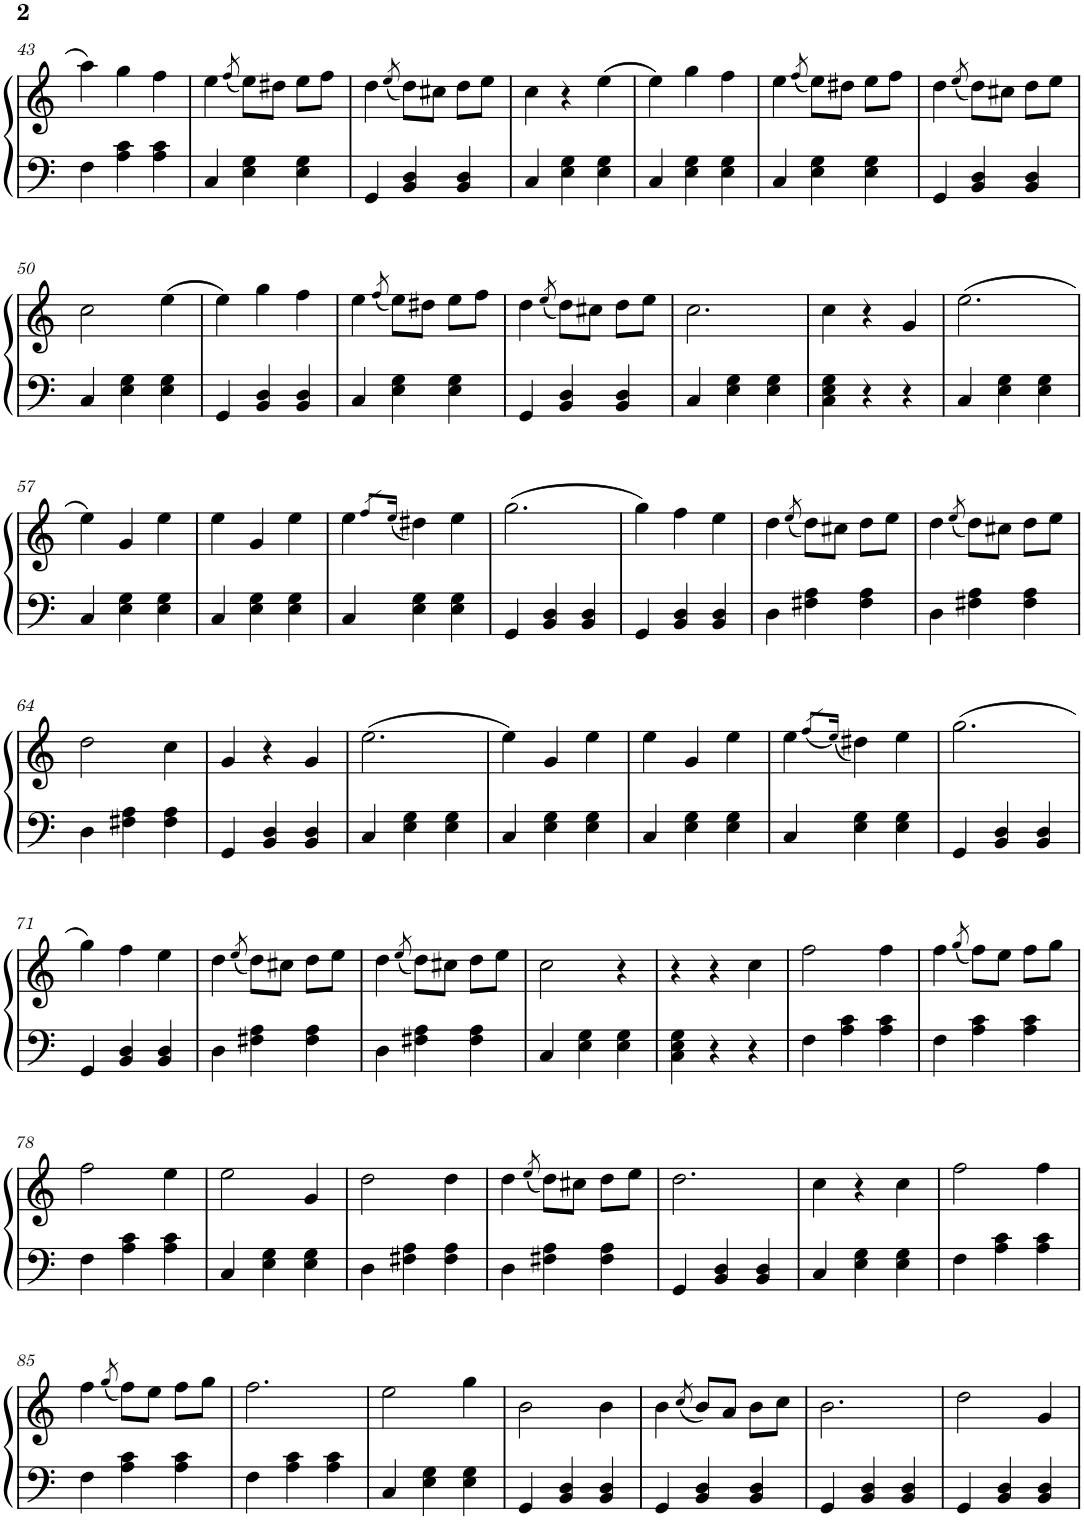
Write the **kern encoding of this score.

**kern	**kern
*part1	*part1
*staff2	*staff1
*I"Piano	*
*I'Pno.	*
!!LO:PB:g=z
*clefF4	*clefG2
*k[]	*k[]
*M3/4	*M3/4
=43	=43
4F\	4aa\
4A\ 4c\	4gg\
4A\ 4c\	4ff\
=44	=44
4C/	4ee\
.	(8qff/
4E\ 4G\	8ee\L)
.	8dd#X\J
4E\ 4G\	8ee\L
.	8ff\J
=45	=45
4GG/	4dd\
.	(8qee/
4BB/ 4D/	8dd\L)
.	8cc#X\J
4BB/ 4D/	8dd\L
.	8ee\J
=46	=46
4C/	4cc\
4E\ 4G\	4r
4E\ 4G\	(4ee\
=47	=47
4C/	4ee\)
4E\ 4G\	4gg\
4E\ 4G\	4ff\
=48	=48
4C/	4ee\
.	(8qff/
4E\ 4G\	8ee\L)
.	8dd#X\J
4E\ 4G\	8ee\L
.	8ff\J
=49	=49
4GG/	4dd\
.	(8qee/
4BB/ 4D/	8dd\L)
.	8cc#X\J
4BB/ 4D/	8dd\L
.	8ee\J
!!LO:LB:g=z
=50	=50
4C/	2cc\
4E\ 4G\	.
4E\ 4G\	(4ee\
=51	=51
4GG/	4ee\)
4BB/ 4D/	4gg\
4BB/ 4D/	4ff\
=52	=52
4C/	4ee\
.	(8qff/
4E\ 4G\	8ee\L)
.	8dd#X\J
4E\ 4G\	8ee\L
.	8ff\J
=53	=53
4GG/	4dd\
.	(8qee/
4BB/ 4D/	8dd\L)
.	8cc#X\J
4BB/ 4D/	8dd\L
.	8ee\J
=54	=54
4C/	2.cc\
4E\ 4G\	.
4E\ 4G\	.
=55	=55
4C\ 4E\ 4G\	4cc\
4r	4r
4r	4g/
=56	=56
4C/	(2.ee\
4E\ 4G\	.
4E\ 4G\	.
!!LO:LB:g=z
=57	=57
4C/	4ee\)
4E\ 4G\	4g/
4E\ 4G\	4ee\
=58	=58
4C/	4ee\
4E\ 4G\	4g/
4E\ 4G\	4ee\
=59	=59
4C/	4ee\
.	8qff/L
.	(16qee/Jk
4E\ 4G\	4dd#X\)
4E\ 4G\	4ee\
=60	=60
4GG/	(2.gg\
4BB/ 4D/	.
4BB/ 4D/	.
=61	=61
4GG/	4gg\)
4BB/ 4D/	4ff\
4BB/ 4D/	4ee\
=62	=62
4D\	4dd\
.	(8qee/
4F#X\ 4A\	8dd\L)
.	8cc#X\J
4F#\ 4A\	8dd\L
.	8ee\J
=63	=63
4D\	4dd\
.	(8qee/
4F#X\ 4A\	8dd\L)
.	8cc#X\J
4F#\ 4A\	8dd\L
.	8ee\J
!!LO:LB:g=z
=64	=64
4D\	2dd\
4F#X\ 4A\	.
4F#\ 4A\	4cc\
=65	=65
4GG/	4g/
4BB/ 4D/	4r
4BB/ 4D/	4g/
=66	=66
4C/	(2.ee\
4E\ 4G\	.
4E\ 4G\	.
=67	=67
4C/	4ee\)
4E\ 4G\	4g/
4E\ 4G\	4ee\
=68	=68
4C/	4ee\
4E\ 4G\	4g/
4E\ 4G\	4ee\
=69	=69
4C/	4ee\
.	(8qff/L
.	(16qee/Jk)
4E\ 4G\	4dd#X\)
4E\ 4G\	4ee\
=70	=70
4GG/	(2.gg\
4BB/ 4D/	.
4BB/ 4D/	.
!!LO:LB:g=z
=71	=71
4GG/	4gg\)
4BB/ 4D/	4ff\
4BB/ 4D/	4ee\
=72	=72
4D\	4dd\
.	(8qee/
4F#X\ 4A\	8dd\L)
.	8cc#X\J
4F#\ 4A\	8dd\L
.	8ee\J
=73	=73
4D\	4dd\
.	(8qee/
4F#X\ 4A\	8dd\L)
.	8cc#X\J
4F#\ 4A\	8dd\L
.	8ee\J
=74	=74
4C/	2cc\
4E\ 4G\	.
4E\ 4G\	4r
=75	=75
4C\ 4E\ 4G\	4r
4r	4r
4r	4cc\
=76	=76
4F\	2ff\
4A\ 4c\	.
4A\ 4c\	4ff\
=77	=77
4F\	4ff\
.	(8qgg/
4A\ 4c\	8ff\L)
.	8ee\J
4A\ 4c\	8ff\L
.	8gg\J
!!LO:LB:g=z
=78	=78
4F\	2ff\
4A\ 4c\	.
4A\ 4c\	4ee\
=79	=79
4C/	2ee\
4E\ 4G\	.
4E\ 4G\	4g/
=80	=80
4D\	2dd\
4F#X\ 4A\	.
4F#\ 4A\	4dd\
=81	=81
4D\	4dd\
.	(8qee/
4F#X\ 4A\	8dd\L)
.	8cc#X\J
4F#\ 4A\	8dd\L
.	8ee\J
=82	=82
4GG/	2.dd\
4BB/ 4D/	.
4BB/ 4D/	.
=83	=83
4C/	4cc\
4E\ 4G\	4r
4E\ 4G\	4cc\
=84	=84
4F\	2ff\
4A\ 4c\	.
4A\ 4c\	4ff\
!!LO:LB:g=z
=85	=85
4F\	4ff\
.	(8qgg/
4A\ 4c\	8ff\L)
.	8ee\J
4A\ 4c\	8ff\L
.	8gg\J
=86	=86
4F\	2.ff\
4A\ 4c\	.
4A\ 4c\	.
=87	=87
4C/	2ee\
4E\ 4G\	.
4E\ 4G\	4gg\
=88	=88
4GG/	2b\
4BB/ 4D/	.
4BB/ 4D/	4b\
=89	=89
4GG/	4b\
.	(8qcc/
4BB/ 4D/	8b/L)
.	8a/J
4BB/ 4D/	8b\L
.	8cc\J
=90	=90
4GG/	2.b\
4BB/ 4D/	.
4BB/ 4D/	.
=91	=91
4GG/	2dd\
4BB/ 4D/	.
4BB/ 4D/	4g/
=	=
*-	*-
